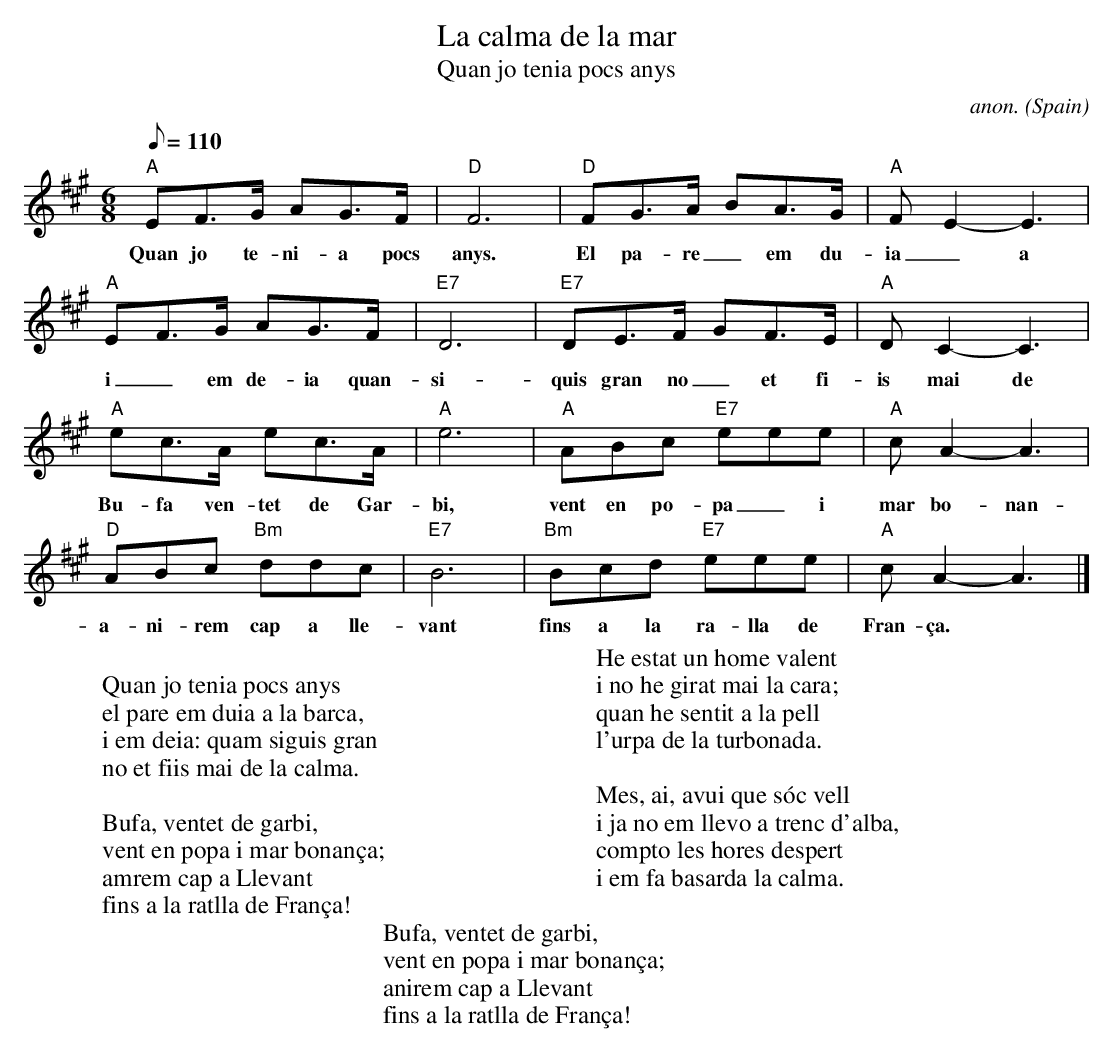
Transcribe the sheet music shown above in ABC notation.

X:1
T:La calma de la mar
T:Quan jo tenia pocs anys
C:anon.
O:Spain
M:6/8
L:1/8
Q:1/8=110
K:A
"A"EF>G AG>F|"D"F6|"D"FG>A BA>G|"A"FE2-E3|
w:Quan jo te-ni-a pocs anys. El pa-re_em du-ia_a la bar-ca,
"A"EF>G AG>F|"E7"D6|"E7"DE>F GF>E|"A"DC2-C3|
w:i_em de-ia quan-si-quis gran no_et fi-is mai de la cal-ma.
"A"ec>A ec>A|"A"e6|"A"ABc "E7"eee|"A"cA2-A3|
w:Bu-fa ven-tet de Gar-bi, vent en po-pa_i mar bo-nan-\cca.
"D"ABc "Bm"ddc|"E7"B6|"Bm"Bcd "E7"eee|"A"cA2-A3|]
w:a-ni-rem cap a lle-vant fins a la ra-lla de Fran-\cca.
W:
W:Quan jo tenia pocs anys
W:el pare em duia a la barca,
W:i em deia: quam siguis gran
W:no et fiis mai de la calma.
W:
W:Bufa, ventet de garbi,
W:vent en popa i mar bonan\cca;
W:amrem cap a Llevant
W:fins a la ratlla de Fran\cca!
W:
W:He estat un home valent
W:i no he girat mai la cara;
W:quan he sentit a la pell
W:l'urpa de la turbonada.
W:
W:Mes, ai, avui que sóc vell
W:i ja no em llevo a trenc d'alba,
W:compto les hores despert
W:i em fa basarda la calma.
W:
W:Bufa, ventet de garbi,
W:vent en popa i mar bonan\cca;
W:anirem cap a Llevant
W:fins a la ratlla de Fran\cca!
